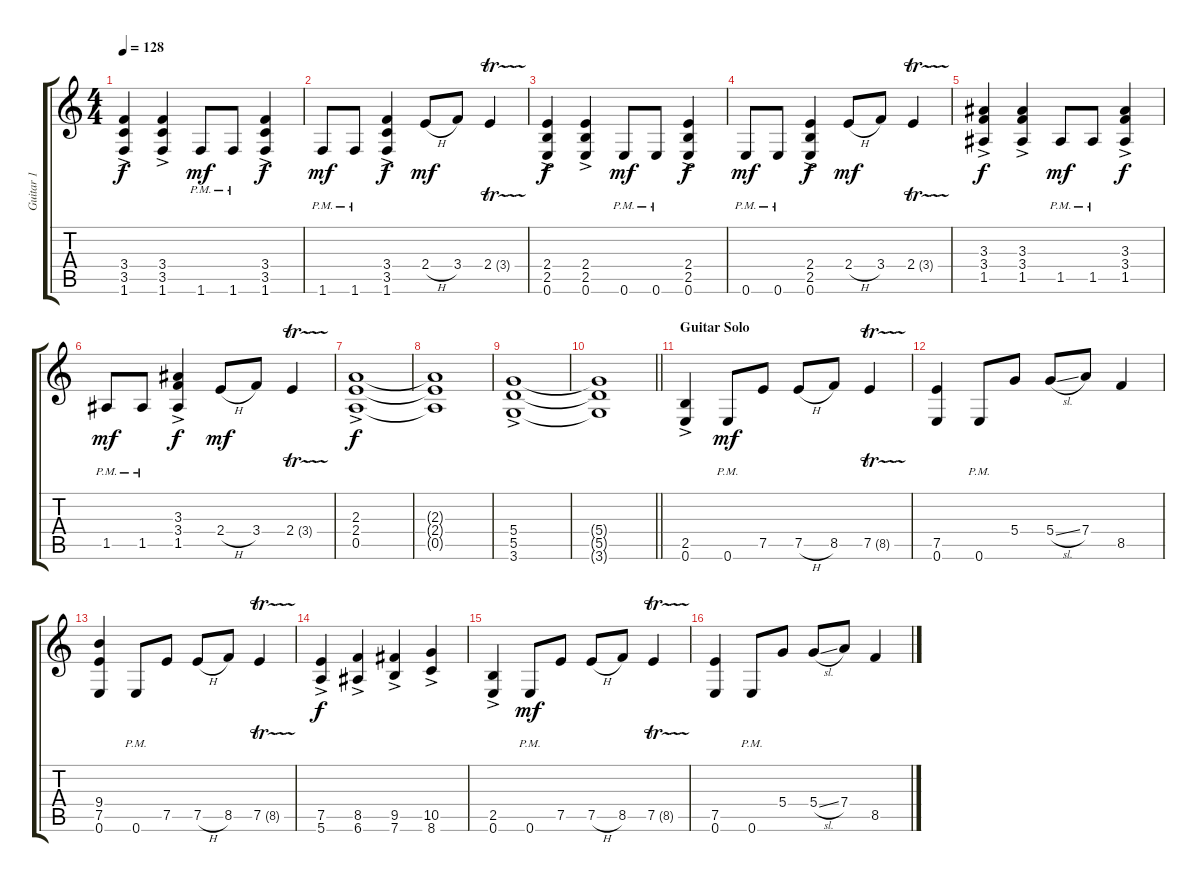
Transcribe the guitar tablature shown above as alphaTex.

\track ("Guitar 1" "Guitar 1") {instrument distortionguitar}
\staff {score tabs}
\tuning (E4 B3 G3 D3 A2 E2) {hide}
\ts (4 4)
\tempo 128
\clef g2
\ks c
(3.4{ac} 3.5{ac} 1.6{ac}).4{dy f} (3.4{ac} 3.5{ac} 1.6{ac}).4 1.6{pm}.8{dy mf} 1.6{pm}.8 (3.4{ac} 3.5{ac} 1.6{ac}).4{dy f} |
1.6{pm}.8{dy mf} 1.6{pm}.8 (3.4{ac} 3.5{ac} 1.6{ac}).4{dy f} 2.4{h}.8{dy mf} 3.4.8 2.4{tr (3 32)}.4 |
(2.4{ac} 2.5{ac} 0.6{ac}).4{dy f} (2.4{ac} 2.5{ac} 0.6{ac}).4 0.6{pm}.8{dy mf} 0.6{pm}.8 (2.4{ac} 2.5{ac} 0.6{ac}).4{dy f} |
0.6{pm}.8{dy mf} 0.6{pm}.8 (2.4{ac} 2.5{ac} 0.6{ac}).4{dy f} 2.4{h}.8{dy mf} 3.4.8 2.4{tr (3 32)}.4 |
(3.3{ac} 3.4{ac} 1.5{ac}).4{dy f} (3.3{ac} 3.4{ac} 1.5{ac}).4 1.5{pm}.8{dy mf} 1.5{pm}.8 (3.3{ac} 3.4{ac} 1.5{ac}).4{dy f} |
1.5{pm}.8{dy mf} 1.5{pm}.8 (3.3{ac} 3.4{ac} 1.5{ac}).4{dy f} 2.4{h}.8{dy mf} 3.4.8 2.4{tr (3 32)}.4 |
(2.3{ac} 2.4{ac} 0.5{ac}).1{dy f} |
(2.3{t} 2.4{t} 0.5{t}).1 |
(5.4{ac} 5.5{ac} 3.6{ac}).1 |
\barLineRight lightlight
(5.4{t} 5.5{t} 3.6{t}).1 |
\section ("" "Guitar Solo")
(2.5{ac} 0.6{ac}).4{volume 10} 0.6{pm}.8{dy mf} 7.5.8 7.5{h}.8 8.5.8 7.5{tr (8 32)}.4 |
(7.5 0.6).4 0.6{pm}.8 5.4.8 5.4{sl}.8 7.4.8 8.5.4 |
(9.4 7.5 0.6).4 0.6{pm}.8 7.5.8 7.5{h}.8 8.5.8 7.5{tr (8 32)}.4 |
(7.5{ac} 5.6{ac}).4{dy f} (8.5{ac} 6.6{ac}).4 (9.5{ac} 7.6{ac}).4 (10.5{ac} 8.6{ac}).4 |
(2.5{ac} 0.6{ac}).4 0.6{pm}.8{dy mf} 7.5.8 7.5{h}.8 8.5.8 7.5{tr (8 32)}.4 |
(7.5 0.6).4 0.6{pm}.8 5.4.8 5.4{sl}.8 7.4.8 8.5.4
